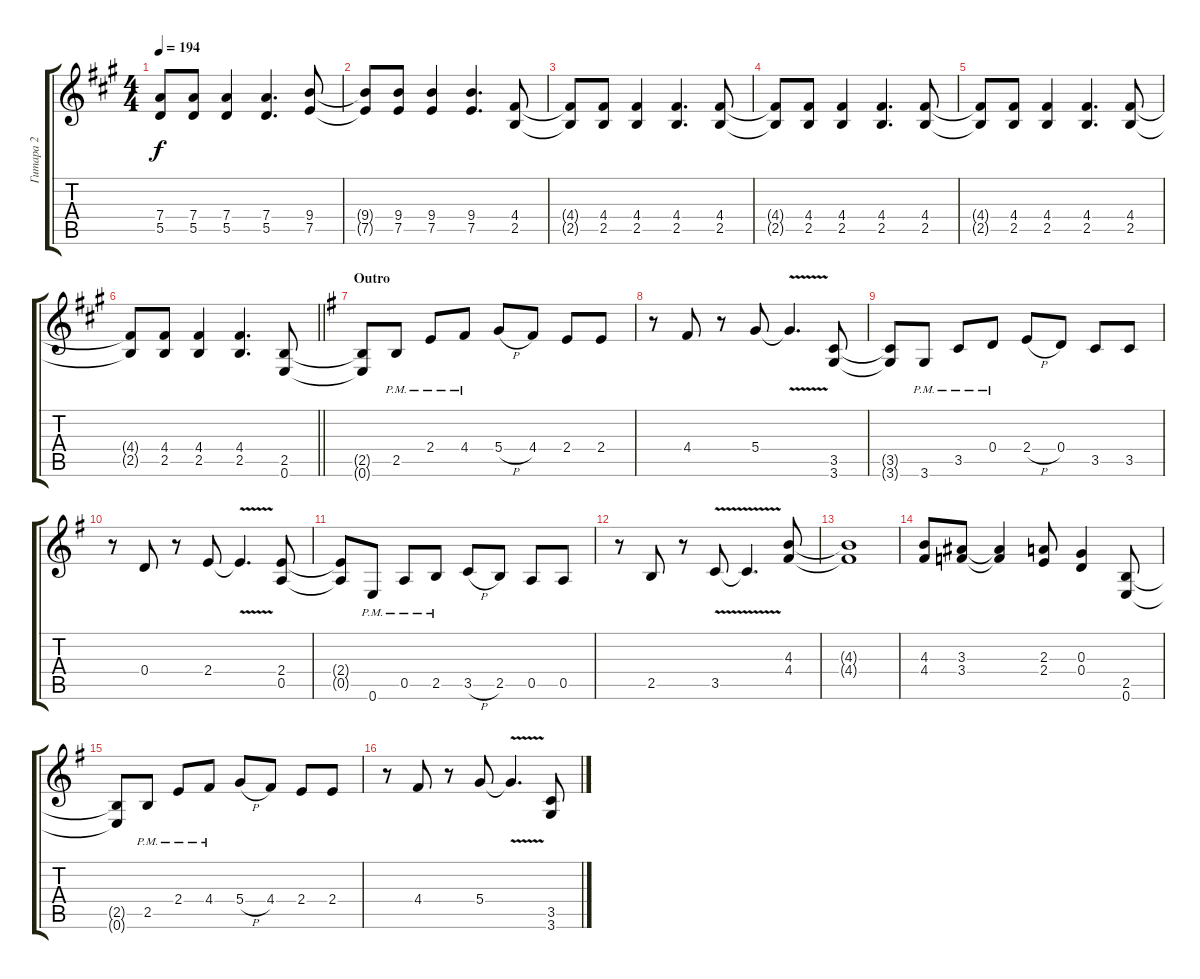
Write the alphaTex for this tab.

\track ("Гитара 2" "Гитара 2") {instrument distortionguitar}
\staff {score tabs}
\tuning (E4 B3 G3 D3 A2 E2) {hide}
\ts (4 4)
\tempo 194
\clef g2
\ks f#minor
(7.4{t} 5.5{t}).8{dy f} (7.4 5.5).8 (7.4 5.5).4 (7.4 5.5).4{d} (9.4 7.5).8 |
(9.4{t} 7.5{t}).8 (9.4 7.5).8 (9.4 7.5).4 (9.4 7.5).4{d} (4.4 2.5).8 |
(4.4{t} 2.5{t}).8 (4.4 2.5).8 (4.4 2.5).4 (4.4 2.5).4{d} (4.4 2.5).8 |
(4.4{t} 2.5{t}).8 (4.4 2.5).8 (4.4 2.5).4 (4.4 2.5).4{d} (4.4 2.5).8 |
(4.4{t} 2.5{t}).8 (4.4 2.5).8 (4.4 2.5).4 (4.4 2.5).4{d} (4.4 2.5).8 |
\barLineRight lightlight
(4.4{t} 2.5{t}).8 (4.4 2.5).8 (4.4 2.5).4 (4.4 2.5).4{d} (2.5 0.6).8 |
\section ("" "Outro")
\ks eminor
(2.5{t} 0.6{t}).8 2.5{pm}.8 2.4{pm}.8 4.4{pm}.8 5.4{h}.8 4.4.8 2.4.8 2.4.8 |
r.8 4.4.8 r.8 5.4.8 5.4{v t}.4{d} (3.5 3.6).8 |
(3.5{t} 3.6{t}).8 3.6{pm}.8 3.5{pm}.8 0.4{pm}.8 2.4{h}.8 0.4.8 3.5.8 3.5.8 |
r.8 0.4.8 r.8 2.4.8 2.4{v t}.4{d} (2.4 0.5).8 |
(2.4{t} 0.5{t}).8 0.6{pm}.8 0.5{pm}.8 2.5{pm}.8 3.5{h}.8 2.5.8 0.5.8 0.5.8 |
r.8 2.5.8 r.8 3.5{v}.8 3.5{t}.4{d} (4.3 4.4).8 |
(4.3{t} 4.4{t}).1 |
(4.3 4.4).8 (3.3 3.4).8 (3.3{t} 3.4{t}).4 (2.3 2.4).8 (0.3 0.4).4 (2.5 0.6).8 |
(2.5{t} 0.6{t}).8 2.5{pm}.8 2.4{pm}.8 4.4{pm}.8 5.4{h}.8 4.4.8 2.4.8 2.4.8 |
r.8 4.4.8 r.8 5.4.8 5.4{v t}.4{d} (3.5 3.6).8
